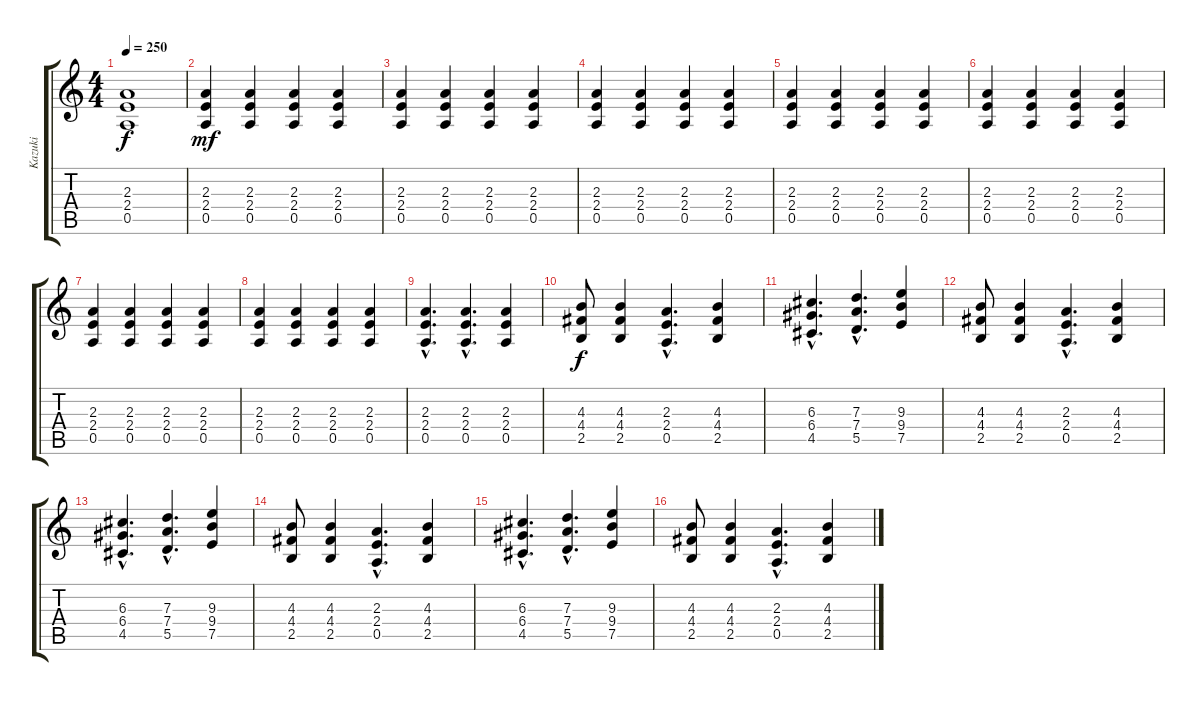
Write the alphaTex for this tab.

\track ("Kazuki" "Kazuki") {instrument electricguitarclean}
\staff {score tabs}
\tuning (E4 B3 G3 D3 A2 E2) {hide}
\ts (4 4)
\tempo 250
\clef g2
\ks c
(2.3 2.4 0.5).1{dy f} |
(2.3 2.4 0.5).4{dy mf} (2.3 2.4 0.5).4 (2.3 2.4 0.5).4 (2.3 2.4 0.5).4 |
(2.3 2.4 0.5).4 (2.3 2.4 0.5).4 (2.3 2.4 0.5).4 (2.3 2.4 0.5).4 |
(2.3 2.4 0.5).4 (2.3 2.4 0.5).4 (2.3 2.4 0.5).4 (2.3 2.4 0.5).4 |
(2.3 2.4 0.5).4 (2.3 2.4 0.5).4 (2.3 2.4 0.5).4 (2.3 2.4 0.5).4 |
(2.3 2.4 0.5).4 (2.3 2.4 0.5).4 (2.3 2.4 0.5).4 (2.3 2.4 0.5).4 |
(2.3 2.4 0.5).4 (2.3 2.4 0.5).4 (2.3 2.4 0.5).4 (2.3 2.4 0.5).4 |
(2.3 2.4 0.5).4 (2.3 2.4 0.5).4 (2.3 2.4 0.5).4 (2.3 2.4 0.5).4 |
(2.3{hac} 2.4{hac} 0.5{hac}).4{d} (2.3{hac} 2.4{hac} 0.5{hac}).4{d} (2.3 2.4 0.5).4 |
(4.3 4.4 2.5).8{dy f} (4.3 4.4 2.5).4 (2.3{hac} 2.4{hac} 0.5{hac}).4{d} (4.3 4.4 2.5).4 |
(6.3{hac} 6.4{hac} 4.5{hac}).4{d} (7.3{hac} 7.4{hac} 5.5{hac}).4{d} (9.3 9.4 7.5).4 |
(4.3 4.4 2.5).8 (4.3 4.4 2.5).4 (2.3{hac} 2.4{hac} 0.5{hac}).4{d} (4.3 4.4 2.5).4 |
(6.3{hac} 6.4{hac} 4.5{hac}).4{d} (7.3{hac} 7.4{hac} 5.5{hac}).4{d} (9.3 9.4 7.5).4 |
(4.3 4.4 2.5).8 (4.3 4.4 2.5).4 (2.3{hac} 2.4{hac} 0.5{hac}).4{d} (4.3 4.4 2.5).4 |
(6.3{hac} 6.4{hac} 4.5{hac}).4{d} (7.3{hac} 7.4{hac} 5.5{hac}).4{d} (9.3 9.4 7.5).4 |
(4.3 4.4 2.5).8 (4.3 4.4 2.5).4 (2.3{hac} 2.4{hac} 0.5{hac}).4{d} (4.3 4.4 2.5).4
